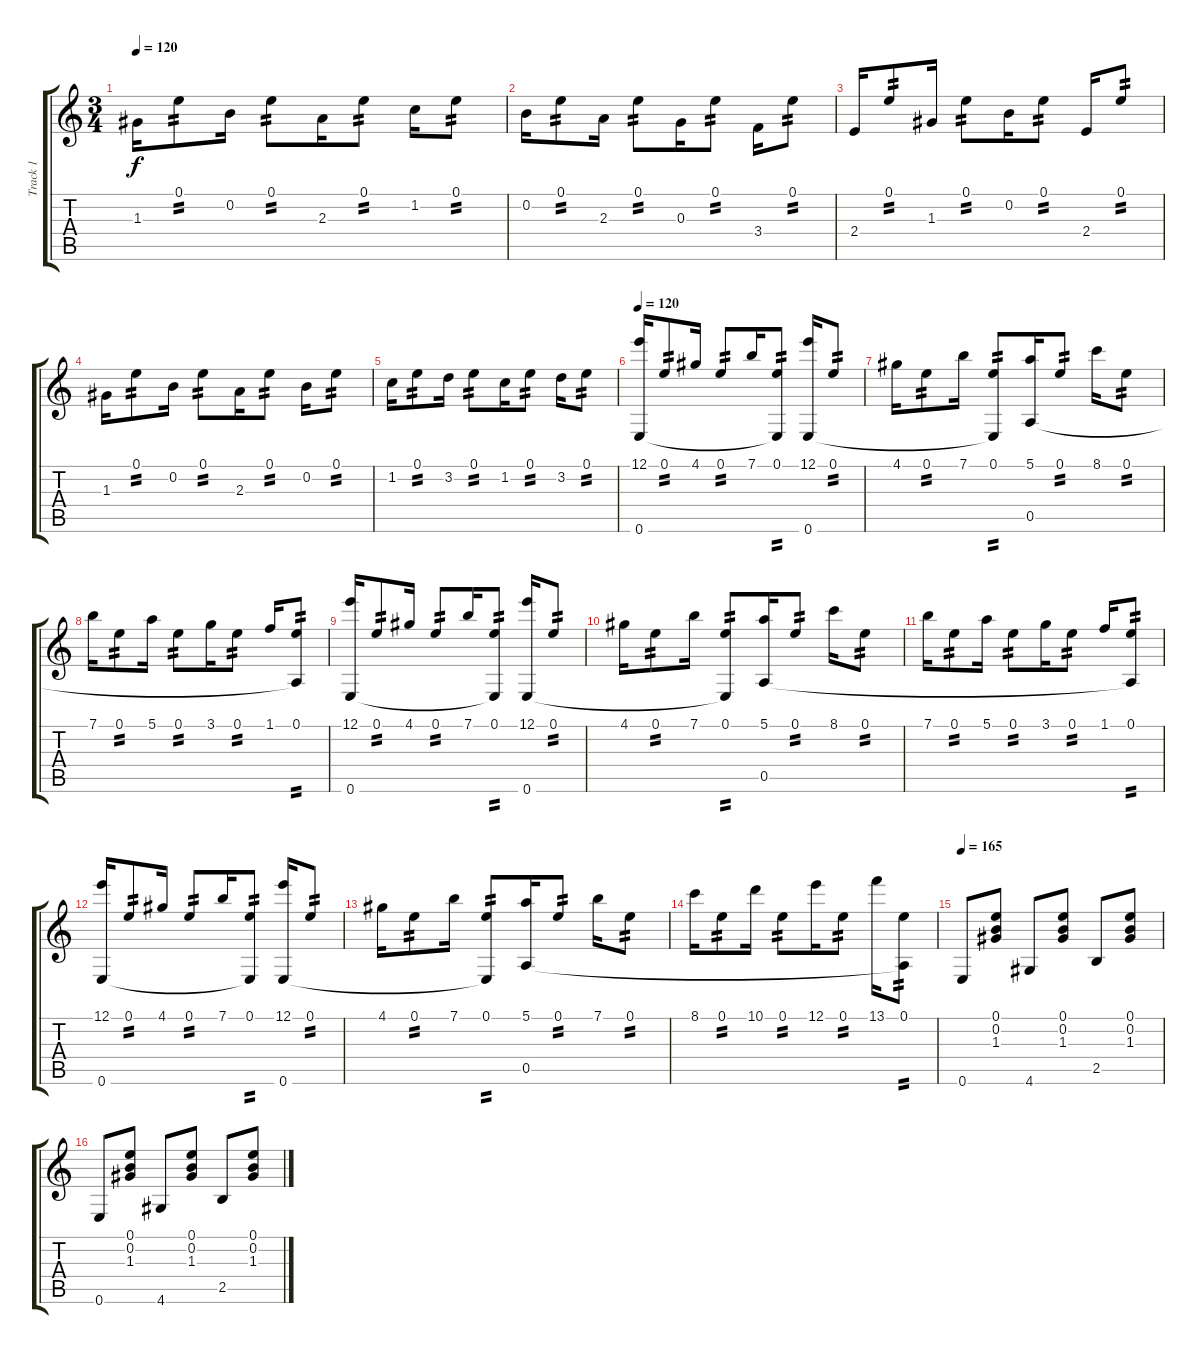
\track ("Track 1" "Track 1") {instrument acousticguitarnylon}
\staff {score tabs}
\tuning (E4 B3 G3 D3 A2 E2) {hide}
\ts (3 4)
\tempo 120
\clef g2
\ks c
1.3.16{dy f} 0.1.8{tp 2} 0.2.16 0.1.8{tp 2} 2.3.16 0.1.8{tp 2} 1.2.16 0.1.8{tp 2} |
0.2.16 0.1.8{tp 2} 2.3.16 0.1.8{tp 2} 0.3.16 0.1.8{tp 2} 3.4.16 0.1.8{tp 2} |
2.4.16 0.1.8{tp 2} 1.3.16 0.1.8{tp 2} 0.2.16 0.1.8{tp 2} 2.4.16 0.1.8{tp 2} |
1.3.16 0.1.8{tp 2} 0.2.16 0.1.8{tp 2} 2.3.16 0.1.8{tp 2} 0.2.16 0.1.8{tp 2} |
1.2.16 0.1.8{tp 2} 3.2.16 0.1.8{tp 2} 1.2.16 0.1.8{tp 2} 3.2.16 0.1.8{tp 2} |
\tempo 120
(12.1 0.6).16 0.1.8{tp 2} 4.1.16 0.1.8{tp 2} 7.1.16 (0.1 0.6{t}).8{tp 2} (12.1 0.6).16 0.1.8{tp 2} |
4.1.16 0.1.8{tp 2} 7.1.16 (0.1 0.6{t}).8{tp 2} (5.1 0.5).16 0.1.8{tp 2} 8.1.16 0.1.8{tp 2} |
7.1.16 0.1.8{tp 2} 5.1.16 0.1.8{tp 2} 3.1.16 0.1.8{tp 2} 1.1.16 (0.1 0.5{t}).8{tp 2} |
(12.1 0.6).16 0.1.8{tp 2} 4.1.16 0.1.8{tp 2} 7.1.16 (0.1 0.6{t}).8{tp 2} (12.1 0.6).16 0.1.8{tp 2} |
4.1.16 0.1.8{tp 2} 7.1.16 (0.1 0.6{t}).8{tp 2} (5.1 0.5).16 0.1.8{tp 2} 8.1.16 0.1.8{tp 2} |
7.1.16 0.1.8{tp 2} 5.1.16 0.1.8{tp 2} 3.1.16 0.1.8{tp 2} 1.1.16 (0.1 0.5{t}).8{tp 2} |
(12.1 0.6).16 0.1.8{tp 2} 4.1.16 0.1.8{tp 2} 7.1.16 (0.1 0.6{t}).8{tp 2} (12.1 0.6).16 0.1.8{tp 2} |
4.1.16 0.1.8{tp 2} 7.1.16 (0.1 0.6{t}).8{tp 2} (5.1 0.5).16 0.1.8{tp 2} 7.1.16 0.1.8{tp 2} |
8.1.16 0.1.8{tp 2} 10.1.16 0.1.8{tp 2} 12.1.16 0.1.8{tp 2} 13.1.16 (0.1 0.5{t}).8{tp 2} |
\tempo 165
0.6.8 (0.1 0.2 1.3).8 4.6.8 (0.1 0.2 1.3).8 2.5.8 (0.1 0.2 1.3).8 |
0.6.8 (0.1 0.2 1.3).8 4.6.8 (0.1 0.2 1.3).8 2.5.8 (0.1 0.2 1.3).8
